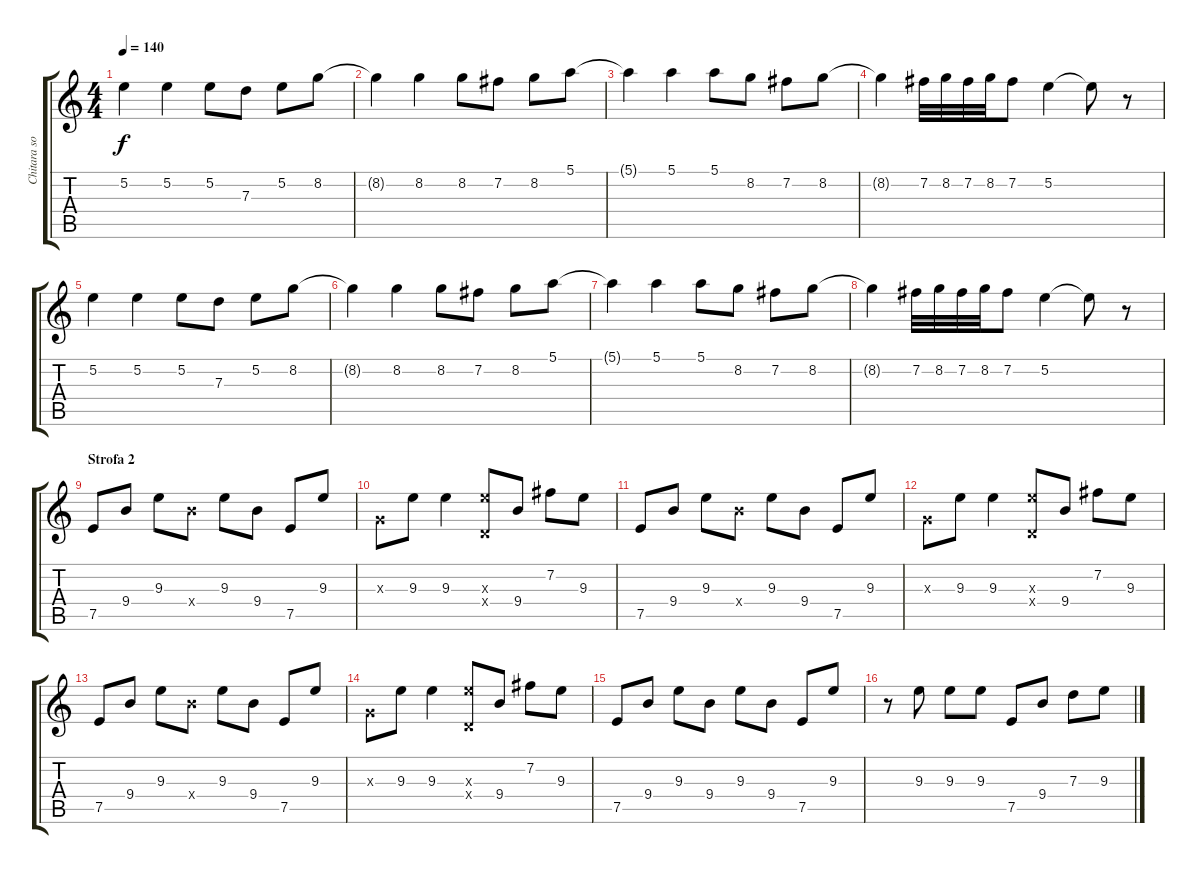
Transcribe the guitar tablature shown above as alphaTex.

\track ("Chitara solo" "Chitara so") {instrument overdrivenguitar}
\staff {score tabs}
\tuning (E4 B3 G3 D3 A2 E2) {hide}
\ts (4 4)
\tempo 140
\clef g2
\ks c
5.2.4{dy f volume 13} 5.2.4 5.2.8 7.3.8 5.2.8 8.2.8 |
8.2{t}.4 8.2.4 8.2.8 7.2.8 8.2.8 5.1.8 |
5.1{t}.4 5.1.4 5.1.8 8.2.8 7.2.8 8.2.8 |
8.2{t}.4 7.2.32 8.2.32 7.2.32 8.2.32 7.2.8 5.2.4 5.2{t}.8 r.8 |
5.2.4 5.2.4 5.2.8 7.3.8 5.2.8 8.2.8 |
8.2{t}.4 8.2.4 8.2.8 7.2.8 8.2.8 5.1.8 |
5.1{t}.4 5.1.4 5.1.8 8.2.8 7.2.8 8.2.8 |
8.2{t}.4 7.2.32 8.2.32 7.2.32 8.2.32 7.2.8 5.2.4 5.2{t}.8 r.8 |
\section ("" "Strofa 2")
7.5.8{volume 10} 9.4.8 9.3.8 9.4{x}.8 9.3.8 9.4.8 7.5.8 9.3.8 |
0.3{x}.8 9.3.8 9.3.4 (9.3{x} 0.4{x}).8 9.4.8 7.2.8 9.3.8 |
7.5.8 9.4.8 9.3.8 9.4{x}.8 9.3.8 9.4.8 7.5.8 9.3.8 |
0.3{x}.8 9.3.8 9.3.4 (9.3{x} 0.4{x}).8 9.4.8 7.2.8 9.3.8 |
7.5.8 9.4.8 9.3.8 9.4{x}.8 9.3.8 9.4.8 7.5.8 9.3.8 |
0.3{x}.8 9.3.8 9.3.4 (9.3{x} 0.4{x}).8 9.4.8 7.2.8 9.3.8 |
7.5.8 9.4.8 9.3.8 9.4.8 9.3.8 9.4.8 7.5.8 9.3.8 |
r.8 9.3.8 9.3.8 9.3.8 7.5.8 9.4.8 7.3.8 9.3.8
